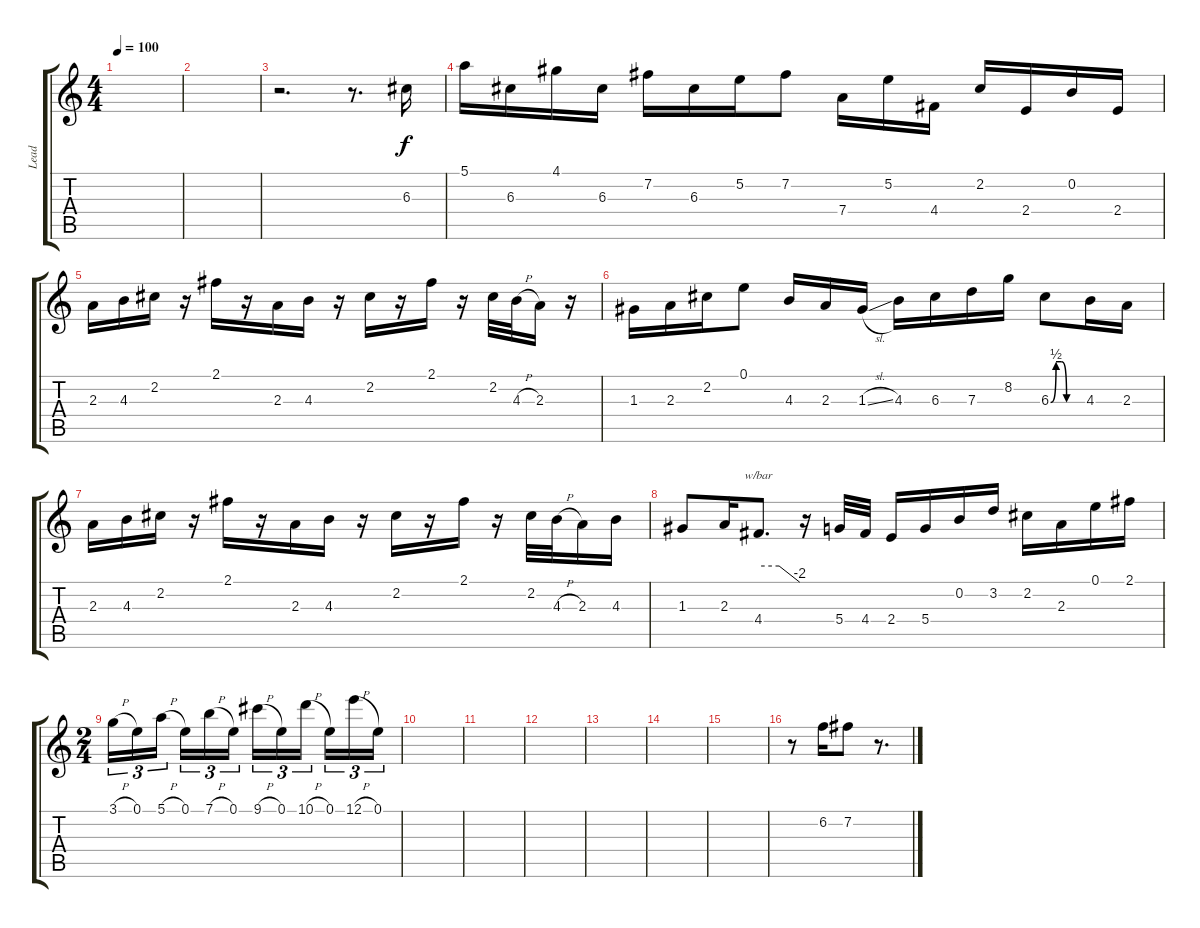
\track ("Lead" "Lead") {instrument distortionguitar}
\staff {score tabs}
\tuning (E4 B3 G3 D3 A2 D2) {hide}
\ts (4 4)
\tempo 100
\clef g2
\ks c
|
|
r.2{d} r.8{d} 6.3.16 |
5.1.16 6.3.16 4.1.16 6.3.16 7.2.16 6.3.16 5.2.16 7.2.8 7.4.16 5.2.16 4.4.16 2.2.16 2.4.16 0.2.16 2.4.16 |
2.3.16 4.3.16 2.2.16 r.16 2.1.16 r.16 2.3.16 4.3.16 r.16 2.2.16 r.16 2.1.16 r.16 2.2.32 4.3{h}.32 2.3.16 r.16 |
1.3.16 2.3.16 2.2.16 0.1.8 4.3.16 2.3.16 1.3{sl}.16 4.3.16 6.3.16 7.3.16 8.2.16 6.3{be (custom 0 0 10 2 20 2 30 0 60 0)}.8 4.3.16 2.3.16 |
2.3.16 4.3.16 2.2.16 r.16 2.1.16 r.16 2.3.16 4.3.16 r.16 2.2.16 r.16 2.1.16 r.16 2.2.32 4.3{h}.32 2.3.16 4.3.16 |
1.3.8 2.3.16 4.4.8{d tbe (custom default 0 0 30 0 60 -8)} r.16 5.4.32 4.4.32 2.4.16 5.4.16 0.2.16 3.2.16 2.2.16 2.3.16 0.1.16 2.1.16 |
\ts (2 4)
3.1{h}.16{tu (3 2)} 0.1.16{tu (3 2)} 5.1{h}.16{tu (3 2) beam splitsecondary} 0.1.16{tu (3 2)} 7.1{h}.16{tu (3 2)} 0.1.16{tu (3 2)} 9.1{h}.16{tu (3 2)} 0.1.16{tu (3 2)} 10.1{h}.16{tu (3 2) beam splitsecondary} 0.1.16{tu (3 2)} 12.1{h}.16{tu (3 2)} 0.1.16{tu (3 2)} |
|
|
|
|
|
|
r.8 6.2.16 7.2.8 r.8{d}
